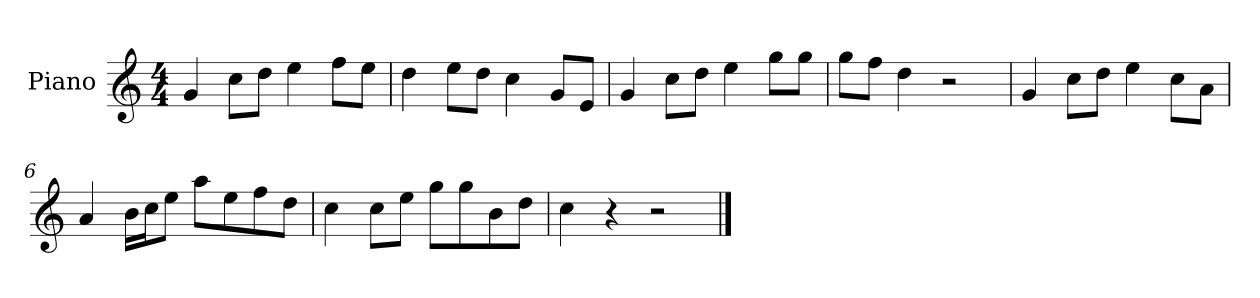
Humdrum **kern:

**kern
*part1
*staff1
*I"Piano
*I'P-no
*clefG2
*k[]
*M4/4
*MM90
=1
4g/
8cc\L
8dd\J
4ee\
8ff\L
8ee\J
=2
4dd\
8ee\L
8dd\J
4cc\
8g/L
8e/J
=3
4g/
8cc\L
8dd\J
4ee\
8gg\L
8gg\J
=4
8gg\L
8ff\J
4dd\
2r
=5
4g/
8cc\L
8dd\J
4ee\
8cc\L
8a\J
=6
4a/
16b\LL
16cc\J
8ee\J
8aa\L
8ee\
8ff\
8dd\J
!!LO:LB:g=z
=7
4cc\
8cc\L
8ee\J
8gg\L
8gg\
8b\
8dd\J
=8
4cc\
4r
2r
==
*-
